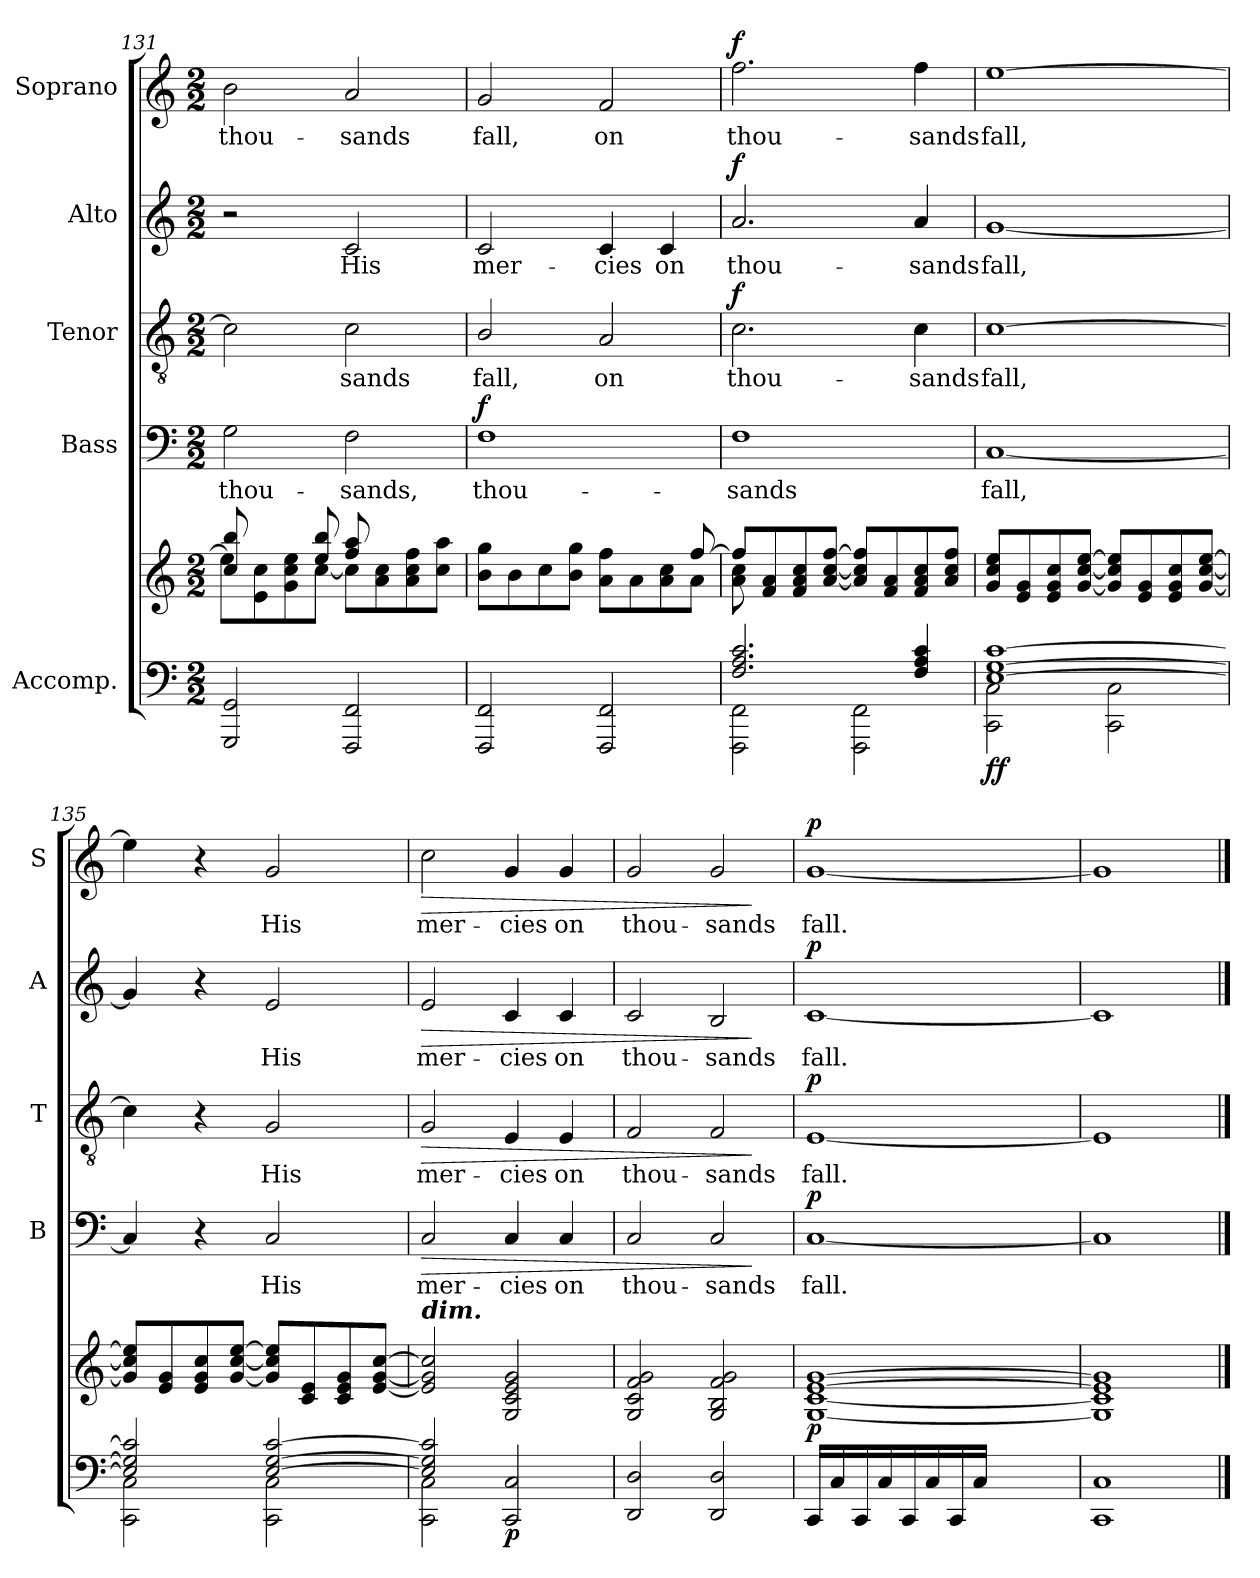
**kern	**kern	**dynam	**kern	**text	**dynam	**kern	**text	**dynam	**kern	**text	**dynam	**kern	**text	**dynam
*part5	*part5	*part5	*part4	*part4	*part4	*part3	*part3	*part3	*part2	*part2	*part2	*part1	*part1	*part1
*staff6	*staff5	*staff5/6	*staff4	*staff4	*staff4	*staff3	*staff3	*staff3	*staff2	*staff2	*staff2	*staff1	*staff1	*staff1
*I"Accomp.	*	*	*I"Bass	*	*	*I"Tenor	*	*	*I"Alto	*	*	*I"Soprano	*	*
*	*	*	*I'B	*	*	*I'T	*	*	*I'A	*	*	*I'S	*	*
*clefF4	*clefG2	*	*clefF4	*	*	*clefGv2	*	*	*clefG2	*	*	*clefG2	*	*
*k[]	*k[]	*	*k[]	*	*	*k[]	*	*	*k[]	*	*	*k[]	*	*
*C:	*C:	*	*C:	*	*	*C:	*	*	*C:	*	*	*C:	*	*
*M2/2	*M2/2	*	*M2/2	*	*	*M2/2	*	*	*M2/2	*	*	*M2/2	*	*
=131	=131	=131	=131	=131	=131	=131	=131	=131	=131	=131	=131	=131	=131	=131
*^	*^	*	*	*	*	*	*	*	*	*	*	*	*	*
!	!	!	!	!	!	!LO:LY:b	!	!	!	!	!	!	!	!	!LO:LY:b	!
1ryy	2GGG/ 2GG/	8cc/ 8bb/	8ee\L]	.	2G\	thou-	.	2c\]	.	.	2r	.	.	2b\	thou-	.
.	.	4ryy	8e\ 8cc\	.	.	.	.	.	.	.	.	.	.	.	.	.
.	.	.	8g\ 8cc\ 8ee\	.	.	.	.	.	.	.	.	.	.	.	.	.
.	.	8ee/ 8bb/	[8cc\J	.	.	.	.	.	.	.	.	.	.	.	.	.
!	!	!	!	!	!	!LO:LY:b	!	!	!LO:LY:b	!	!	!LO:LY:b	!	!	!LO:LY:b	!
.	2FFF/ 2FF/	8ff/ 8aa/	8cc\L]	.	2F\	-sands,	.	2c\	sands	.	2c/	His	.	2a/	-sands	.
.	.	4.ryy	8a\ 8cc\	.	.	.	.	.	.	.	.	.	.	.	.	.
.	.	.	8a\ 8cc\ 8ff\	.	.	.	.	.	.	.	.	.	.	.	.	.
.	.	.	8cc\ 8aa\J	.	.	.	.	.	.	.	.	.	.	.	.	.
=132	=132	=132	=132	=132	=132	=132	=132	=132	=132	=132	=132	=132	=132	=132	=132	=132
!	!	!	!	!	!	!LO:LY:b	!LO:DY:b	!	!LO:LY:b	!	!	!LO:LY:b	!	!	!LO:LY:b	!
1ryy	2FFF/ 2FF/	2..ryy	8b\ 8gg\L	.	1F	thou-	f	2B/	fall,	.	2c/	mer-	.	2g/	fall,	.
.	.	.	8b\	.	.	.	.	.	.	.	.	.	.	.	.	.
.	.	.	8cc\	.	.	.	.	.	.	.	.	.	.	.	.	.
.	.	.	8b\ 8gg\J	.	.	.	.	.	.	.	.	.	.	.	.	.
!	!	!	!	!	!	!	!	!	!LO:LY:b	!	!	!LO:LY:b	!	!	!LO:LY:b	!
.	2FFF/ 2FF/	.	8a\ 8ff\L	.	.	.	.	2A/	on	.	4c/	-cies	.	2f/	on	.
.	.	.	8a\	.	.	.	.	.	.	.	.	.	.	.	.	.
!	!	!	!	!	!	!	!	!	!	!	!	!LO:LY:b	!	!	!	!
.	.	.	8a\ 8cc\	.	.	.	.	.	.	.	4c/	on	.	.	.	.
.	.	[8ff/	8a\J	.	.	.	.	.	.	.	.	.	.	.	.	.
!!LO:LB:g=z
=133	=133	=133	=133	=133	=133	=133	=133	=133	=133	=133	=133	=133	=133	=133	=133	=133
!	!	!	!	!	!	!LO:LY:b	!	!	!LO:LY:b	!LO:DY:b	!	!LO:LY:b	!LO:DY:b	!	!LO:LY:b	!LO:DY:b
2.F/ 2.A/ 2.c/	2FFF\ 2FF\	8ff/L]	8a\ 8cc\	.	1F	-sands	.	2.c\	thou-	f	2.a/	thou-	f	2.ff\	thou-	f
.	.	8f/ 8a/	2..ryy	.	.	.	.	.	.	.	.	.	.	.	.	.
.	.	8f/ 8a/ 8cc/	.	.	.	.	.	.	.	.	.	.	.	.	.	.
.	.	[8a/ [8cc/ [8ff/J	.	.	.	.	.	.	.	.	.	.	.	.	.	.
.	2FFF\ 2FF\	8a/] 8cc/] 8ff/]L	.	.	.	.	.	.	.	.	.	.	.	.	.	.
.	.	8f/ 8a/	.	.	.	.	.	.	.	.	.	.	.	.	.	.
!	!	!	!	!	!	!	!	!	!LO:LY:b	!	!	!LO:LY:b	!	!	!LO:LY:b	!
4F/ 4A/ 4c/	.	8f/ 8a/ 8cc/	.	.	.	.	.	4c\	-sands	.	4a/	-sands	.	4ff\	-sands	.
.	.	8a/ 8cc/ 8ff/J	.	.	.	.	.	.	.	.	.	.	.	.	.	.
*	*	*v	*v	*	*	*	*	*	*	*	*	*	*	*	*	*
!!LO:PB:g=z
=134	=134	=134	=134	=134	=134	=134	=134	=134	=134	=134	=134	=134	=134	=134	=134
!	!	!	!LO:DY:b=2	!	!LO:LY:b	!	!	!LO:LY:b	!	!	!LO:LY:b	!	!	!LO:LY:b	!
[1E [1G [1c	2CC\ 2C\	8g/ 8cc/ 8ee/L	ff	[1C	fall,	.	[1c	fall,	.	[1g	fall,	.	[1ee	fall,	.
.	.	8e/ 8g/	.	.	.	.	.	.	.	.	.	.	.	.	.
.	.	8e/ 8g/ 8cc/	.	.	.	.	.	.	.	.	.	.	.	.	.
.	.	[8g/ [8cc/ [8ee/J	.	.	.	.	.	.	.	.	.	.	.	.	.
.	2CC\ 2C\	8g/] 8cc/] 8ee/]L	.	.	.	.	.	.	.	.	.	.	.	.	.
.	.	8e/ 8g/	.	.	.	.	.	.	.	.	.	.	.	.	.
.	.	8e/ 8g/ 8cc/	.	.	.	.	.	.	.	.	.	.	.	.	.
.	.	[8g/ [8cc/ [8ee/J	.	.	.	.	.	.	.	.	.	.	.	.	.
=135	=135	=135	=135	=135	=135	=135	=135	=135	=135	=135	=135	=135	=135	=135	=135
2E/] 2G/] 2c/]	2CC\ 2C\	8g/] 8cc/] 8ee/]L	.	4C/]	.	.	4c\]	.	.	4g/]	.	.	4ee\]	.	.
.	.	8e/ 8g/	.	.	.	.	.	.	.	.	.	.	.	.	.
.	.	8e/ 8g/ 8cc/	.	4r	.	.	4r	.	.	4r	.	.	4r	.	.
.	.	[8g/ [8cc/ [8ee/J	.	.	.	.	.	.	.	.	.	.	.	.	.
!	!	!	!	!	!LO:LY:b	!	!	!LO:LY:b	!	!	!LO:LY:b	!	!	!LO:LY:b	!
[2E/ [2G/ [2c/	2CC\ 2C\	8g/] 8cc/] 8ee/]L	.	2C/	His	.	2G/	His	.	2e/	His	.	2g/	His	.
.	.	8c/ 8e/	.	.	.	.	.	.	.	.	.	.	.	.	.
.	.	8c/ 8e/ 8g/	.	.	.	.	.	.	.	.	.	.	.	.	.
.	.	[8e/ [8g/ [8cc/J	.	.	.	.	.	.	.	.	.	.	.	.	.
=136	=136	=136	=136	=136	=136	=136	=136	=136	=136	=136	=136	=136	=136	=136	=136
!	!	!LO:TX:a:Bi:t=dim.	!	!	!	!	!	!	!	!	!	!	!	!	!
!	!	!	!	!	!LO:LY:b	!LO:HP:b	!	!LO:LY:b	!LO:HP:b	!	!LO:LY:b	!LO:HP:b	!	!LO:LY:b	!LO:HP:b
2E/] 2G/] 2c/]	2CC\ 2C\	2e/] 2g/] 2cc/]	.	2C/	mer-	>	2G/	mer-	>	2e/	mer-	>	2cc\	mer-	>
!	!	!	!LO:DY:b=2	!	!LO:LY:b	!	!	!LO:LY:b	!	!	!LO:LY:b	!	!	!LO:LY:b	!
2ryy	2CC/ 2C/	2G/ 2c/ 2e/ 2g/	p	4C/	-cies	.	4E/	-cies	.	4c/	-cies	.	4g/	-cies	.
!	!	!	!	!	!LO:LY:b	!	!	!LO:LY:b	!	!	!LO:LY:b	!	!	!LO:LY:b	!
.	.	.	.	4C/	on	.	4E/	on	.	4c/	on	.	4g/	on	.
=137	=137	=137	=137	=137	=137	=137	=137	=137	=137	=137	=137	=137	=137	=137	=137
!	!	!	!	!	!LO:LY:b	!	!	!LO:LY:b	!	!	!LO:LY:b	!	!	!LO:LY:b	!
1ryy	2DD/ 2D/	2G/ 2c/ 2f/ 2g/	.	2C/	thou-	.	2F/	thou-	.	2c/	thou-	.	2g/	thou-	.
!	!	!	!	!	!LO:LY:b	!	!	!LO:LY:b	!	!	!LO:LY:b	!	!	!LO:LY:b	!
.	2DD/ 2D/	2G/ 2B/ 2f/ 2g/	.	2C/	-sands	.	2F/	-sands	.	2B/	-sands	.	2g/	-sands	.
*v	*v	*	*	*	*	*	*	*	*	*	*	*	*	*	*
.	.	.	.	.	]	.	.	]	.	.	]	.	.	]
=138	=138	=138	=138	=138	=138	=138	=138	=138	=138	=138	=138	=138	=138	=138
*^	*	*	*	*	*	*	*	*	*	*	*	*	*	*
!	!	!	!LO:DY:b	!	!LO:LY:b	!LO:DY:b	!	!LO:LY:b	!LO:DY:b	!	!LO:LY:b	!LO:DY:b	!	!LO:LY:b	!LO:DY:b
1ryy	16CC/LL	[1G [1c [1e [1g	p	[1C	fall.	p	[1E	fall.	p	[1c	fall.	p	[1g	fall.	p
.	16C/	.	.	.	.	.	.	.	.	.	.	.	.	.	.
.	16CC/	.	.	.	.	.	.	.	.	.	.	.	.	.	.
.	16C/	.	.	.	.	.	.	.	.	.	.	.	.	.	.
.	16CC/	.	.	.	.	.	.	.	.	.	.	.	.	.	.
.	16C/	.	.	.	.	.	.	.	.	.	.	.	.	.	.
.	16CC/	.	.	.	.	.	.	.	.	.	.	.	.	.	.
.	16C/JJ	.	.	.	.	.	.	.	.	.	.	.	.	.	.
.	2ryy	.	.	.	.	.	.	.	.	.	.	.	.	.	.
=139	=139	=139	=139	=139	=139	=139	=139	=139	=139	=139	=139	=139	=139	=139	=139
1ryy	1CC 1C	1G] 1c] 1e] 1g]	.	1C]	.	.	1E]	.	.	1c]	.	.	1g]	.	.
*v	*v	*	*	*	*	*	*	*	*	*	*	*	*	*	*
==	==	==	==	==	==	==	==	==	==	==	==	==	==	==
*-	*-	*-	*-	*-	*-	*-	*-	*-	*-	*-	*-	*-	*-	*-
